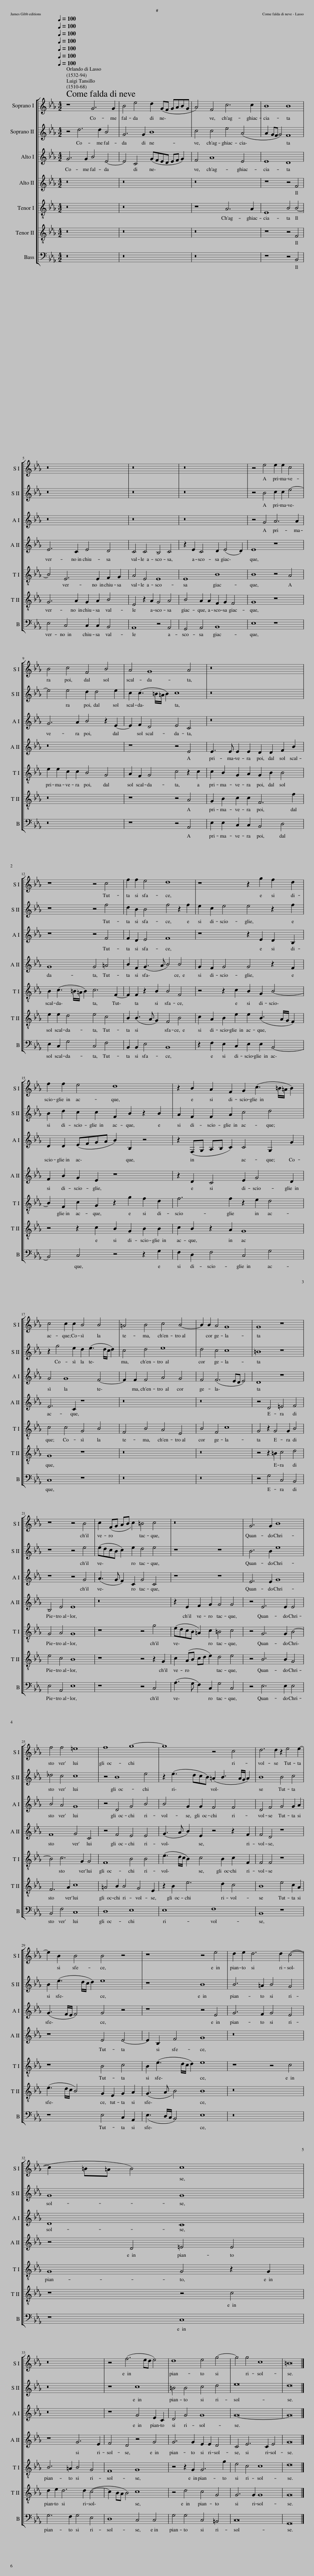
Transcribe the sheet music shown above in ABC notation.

X:1
%%score [ 1 2 3 4 5 6 7 ]
L:1/8
Q:1/4=100
M:4/2
I:linebreak $
K:Eb
V:1 treble
V:2 treble
V:3 treble
V:4 treble
V:5 treble-8
V:6 treble-8
V:7 bass
V:1
 z8 G6 G2 | B4 e4 d2 (GF GABG | A4) F4 c6 c2 | B8 B8 |$ z16 | %5
 z16 | z16 | z4 e4 e2 e2 c4 |$ B4 c4 F4 B4 | A4 G8 A4 | %10
 z16 |$ z8 z4 c4 | f2 f2 e4 d8 | z8 z2 g2 f2 d2 |$ f2 f2 e4 d8 | %15
 z2 B2 A2 F2 G2 (c3 =B/=A/ B2) |$ c4 c2 c2 B4 B4 | =A4 B4 c4 B4- | B2 B2 A4 G8 | G8 z8 |$ %20
 z8 z4 B4 | c2 (FG AB c2) =B4 c4 | z16 | G6 G2 B8 |$ f4 f4 =e8 | %25
 f8 g8- | g8 z4 c4 | d6 d2 z2 e4 e2- |$ e2 B2 B4 B4 z4 | z8 z4 e4 | %30
 d2 e2 d6 d2 (c4- |$ c2 =B=A B4) c8 |$ z16 | z4 (f6 ed e4) | d8 e4 g4- | %35
 g4 g4 c8 | =B16 |] %37
V:2
 z4 d6 d2 B4 | G6 G2 B8 | c4 c4 e4 (A4 | A2 GF G4) F8 |$ z16 | %5
 z16 | z16 | z4 B4 c2 c2 e4- |$ e4 e4 d2 d4 e2 | c2 (c3 =B/=A/ B2) c8 | %10
 z16 |$ z8 z4 f4 | d2 B2 B4 f4 z2 f2 | e2 c2 e4 e4 z2 f2 |$ B2 d2 c2 c2 F2 B2 z2 B2 | %15
 A2 F2 F2 A2 c4 d4 |$ z2 g4 e2 d2 (e3 d/c/ d2) | c4 d4 e8 | d4 c4 c8 | =B8 z8 |$ %20
 z8 z4 e4 | (edcB c2) e2 d4 e4 | z8 z8 | B6 B2 e8 |$ _d4 c4 c8 | %25
 z4 B8 e4 | z2 (e3 dcB) (=A2 B3 A/G/ A2) | B8 B4 c4 |$ B2 (e3 d/c/ d2) e8 | z8 B8 | %30
 B6 =A2 B4 G4 |$ G8 G8 |$ z16 | z8 c8 | =B4 B4 c4 d4 | %35
 e16 | d16 |] %37
V:3
 G6 G2 B4 E4- | E4 C4 (GFED EF G2) | F4 A8 E4 | E8 D8 |$ z16 | %5
 z16 | z16 | z4 G4 A6 A2 |$ G6 A2 B4 z2 E2- | E2 F2 D4 E4 C4 | %10
 z16 |$ z8 z4 F4 | F2 D2 E4 F8 | z8 z2 E2 D2 B,2 |$ D2 D2 (EFGA B2) B,2 z4 | %15
 z2 (F,G, A,B, C2) C4 G,2 G2 |$ G4 G8 F4- | F2 F2 F4 A4 G4 | F4 (F6 ED E4) | D8 z8 |$ %20
 z8 z4 G4 | (A3 G F2) C2 G4 C4 | z8 z8 | E6 E2 G8 |$ B4 A4 G8 | %25
 z4 D4 G4 B4 | B4 G2 G2 F4 F4 | D4 F4 G4 G2 A2 |$ (G3 F/E/ F4) G4 z4 | z8 z4 E4 | %30
 G6 F2 G4 E4 |$ D8 C8 |$ z16 | z8 G4 E2 C2 | D4 G4 G8 | %35
 G16- | G16 |] %37
V:4
 z16 | z16 | z16 | z8 z4 F4 |$ E6 C2 E4 D4 | %5
 C4 C4 B,4 C4 | z2 E2 C4 D2 (E4 D2) | E8 z8 |$ z16 | z8 z4 E4 | %10
 E3 E E2 E2 D2 D2 F2 B2 |$ G8 G4 =A4 | B2 F2 (G3 A B4) B4 | G2 F2 G4 G4 z2 F2 |$ F2 B2 G2 E2 z8 | %15
 z2 D2 C4 E2 G4 D2 |$ E6 C2 z8 | z16 | z16 | z4 D4 =E4 F4 |$ %20
 B,4 E4 E8 | z16 | z2 E2 F2 G2 G4 G4 | z4 E6 E2 E4 |$ F8 G4 C4 | %25
 z4 F4 E4 E4 | (G3 A B2) E2 z4 z2 F2 | F4 D4 z8 |$ z8 E4 E4- | E2 B,2 F4 G8 | %30
 z16 |$ z4 D4 =E4 E4 |$ z8 G6 E2 | F4 D4 z4 G4 | G6 G2 E2 E2 D4 | %35
 C4 E6 C2 E4 | G16 |] %37
V:5
 z16 | z16 | z8 A6 A2 | E8 B4 B4- |$ B4 E6 E2 F2 G2 | %5
 A4 E4 E8 | E8 B8 | B8 z4 A4 |$ e2 e2 c2 c2 B4 G4 | A2 F2 G4 c4 z2 c2 | %10
 c2 B2 G2 A2 G2 B2 B4 |$ B2 (c3 =B/=A/ B2) c6 F2- | F2 F2 z2 B2 B4 F4 | z4 z2 c2 B2 G2 B4- |$ B2 F2 c2 G2 z2 g2 f2 d2 | %15
 f6 f2 z2 e2 d4 |$ c4 c4 G4 B4 | F4 B4 A4 E4 | B4 F4 c8 | G4 z2 G4 G2 B4 |$ %20
 G4 A4 G8 | z8 z4 g4 | (edcB =A2) c2 =B4 c4 | z4 G6 G2 B4- |$ B4 c6 G2 G4 | %25
 F8 B4 B4 | (e3 d/c/ B2) c4 B2 c2 F2 | F4 F4 z8 |$ z8 B4 c4 | B2 (e3 d/c/ d2) e8 | %30
 z8 z4 c4 |$ G8 G4 z2 G2 |$ B6 =A2 B4 G4 | F8 G8 | z4 z2 G2 G6 g2 | %35
 e4 c4 c8 | d16 |] %37
V:6
 z16 | z16 | z16 | z8 z4 F4 |$ G6 A2 G2 A2 B4 | %5
 E4 z2 A2 G4 A4 | B4 A2 A2 F2 G2 F4 | G8 z8 |$ z16 | z8 z4 A4 | %10
 G2 B2 c2 c2 F6 f2 |$ e2 e2 d4 e4 c4 | B2 (B3 A G2) F4 B4 | c2 A2 B2 e2 e2 (B3 A/G/ F2) |$ z4 z2 c2 B2 G2 B2 B2 | %15
 c2 B2 z2 A2 G8 |$ G8 z8 | z16 | z16 | z4 z2 =B2 c4 d4 |$ %20
 e4 c4 B8 | z8 z4 z2 G2 | c2 (AB cd e2) d4 e4 | z4 B6 B2 G4 |$ F6 A2 c8 | %25
 =A4 B2 B4 G4 E2 | z2 B2 e6 d2 c4 | B8 e4 c2 A2 |$ (e3 d/c/ B4) G2 E2 G2 A2 | (G3 A B4) B8 | %30
 z16 |$ z8 z4 c4 |$ d2 e2 d6 d2 (c4- | c2 BA B4) c8 | z4 d4 c4 G4 | %35
 G6 G2 G8 | G16 |] %37
V:7
 z16 | z16 | z16 | z8 z4 B,,4 |$ E,4 C,4 C,2 C,2 B,,4 | %5
 A,,8 z4 A,,4 | G,,4 A,,4 B,,8 | E,8 z8 |$ z16 | z8 z4 A,,4 | %10
 E,2 E,2 C,2 C,2 B,,4 D,4 |$ E,2 C,2 G,4 C,4 F,4 | B,,2 B,,2 E,4 B,,8 | z2 F,2 E,2 C,2 E,2 E,2 B,,4- |$ B,,4 C,4 z4 z2 G,2 | %15
 F,2 D,2 F,4 C,4 G,4 |$ C,8 z8 | z16 | z16 | z4 G,4 C,4 B,,4 |$ %20
 E,4 A,,4 E,8 | z8 z4 C,4 | (A,3 G, F,2) C,2 G,4 C,4 | z4 E,6 E,2 E,4 |$ B,,4 F,4 C,8 | %25
 D,8 E,8 | E,8 F,8 | B,,8 z8 |$ z8 E,4 C,2 A,,2 | (E,3 D,/C,/ B,,4) E,8 | %30
 z16 |$ z8 C,8 |$ G,6 F,2 G,4 E,4 | D,8 C,4 C,4 | G,4 G,4 C,4 =B,,4 | %35
 C,16 | G,,16 |] %37
